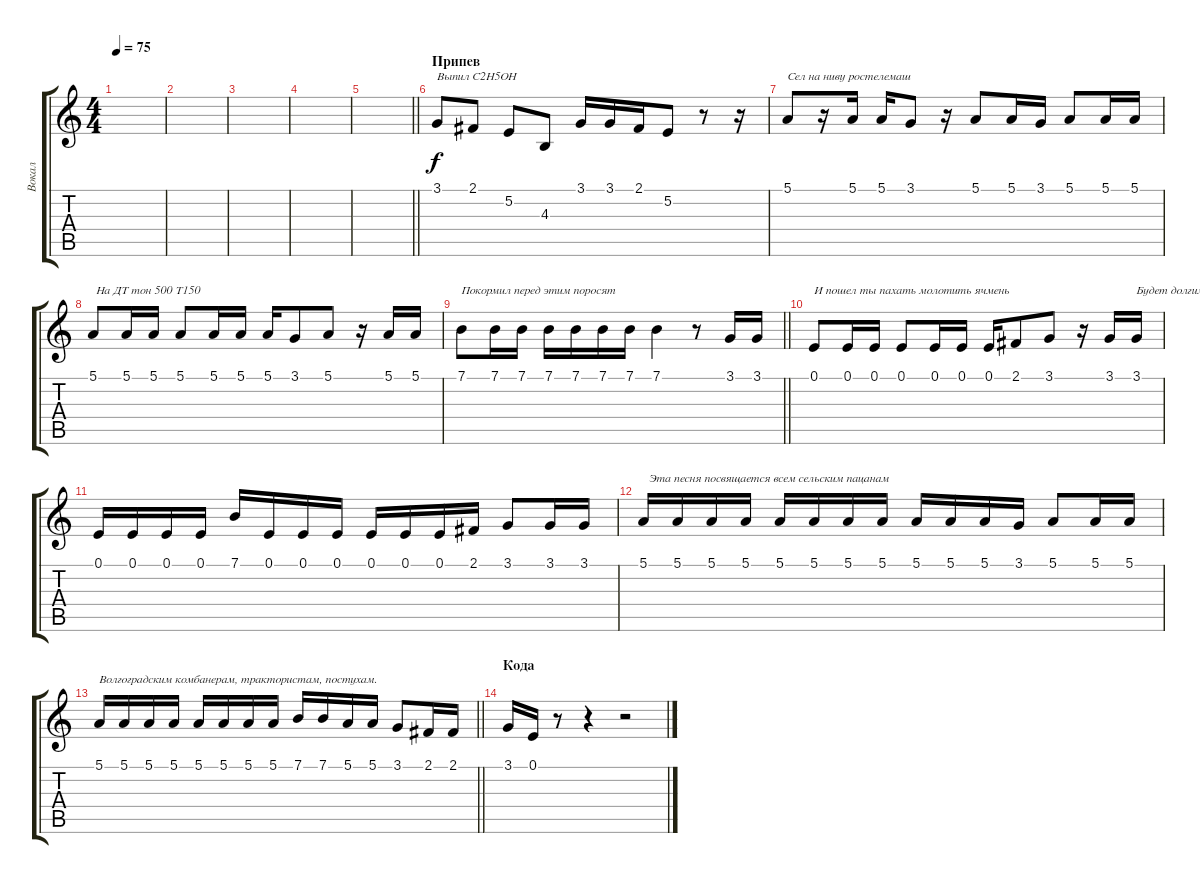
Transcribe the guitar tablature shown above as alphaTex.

\track ("Вокал" "Вокал") {instrument lead6voice}
\staff {score tabs}
\tuning (E4 B3 G3 D3 A2 E2) {hide}
\ts (4 4)
\tempo 75
\clef g2
\ks c
|
|
|
|
\barLineRight lightlight
|
\section ("" "Припев")
3.1.8{txt "Выпил С2H5OH "} 2.1.8 5.2.8 4.3.8 3.1.16 3.1.16 2.1.16 5.2.8 r.8 r.16 |
5.1.8{txt "Сел на ниву ростелемаш"} r.16 5.1.16 5.1.16 3.1.8 r.16 5.1.8 5.1.16 3.1.16 5.1.8 5.1.16 5.1.16 |
5.1.8{txt " На ДТ тон 500 Т150 "} 5.1.16 5.1.16 5.1.8 5.1.16 5.1.16 5.1.16 3.1.8 5.1.8 r.16 5.1.16 5.1.16 |
\barLineRight lightlight
7.1.8{txt "Покормил перед этим поросят"} 7.1.16 7.1.16 7.1.16 7.1.16 7.1.16 7.1.16 7.1.4 r.8 3.1.16 3.1.16 |
0.1.8{txt "И пошел ты пахать молотить ячмень"} 0.1.16 0.1.16 0.1.8 0.1.16 0.1.16 0.1.16 2.1.8 3.1.8 r.16 3.1.16 3.1.16{txt "Будет долгим долгим долгим твой рабочий день"} |
0.1.16 0.1.16 0.1.16 0.1.16 7.1.16 0.1.16 0.1.16 0.1.16 0.1.16 0.1.16 0.1.16 2.1.16 3.1.8 3.1.16 3.1.16 |
5.1.16{txt "  Эта песня посвящается всем сельским пацанам"} 5.1.16 5.1.16 5.1.16 5.1.16 5.1.16 5.1.16 5.1.16 5.1.16 5.1.16 5.1.16 3.1.16 5.1.8 5.1.16 5.1.16 |
\barLineRight lightlight
5.1.16{txt "Волгоградским комбанерам, трактористам, постухам."} 5.1.16 5.1.16 5.1.16 5.1.16 5.1.16 5.1.16 5.1.16 7.1.16 7.1.16 5.1.16 5.1.16 3.1.8 2.1.16 2.1.16 |
\section ("" "Кода")
3.1.16 0.1.16 r.8 r.4 r.2
